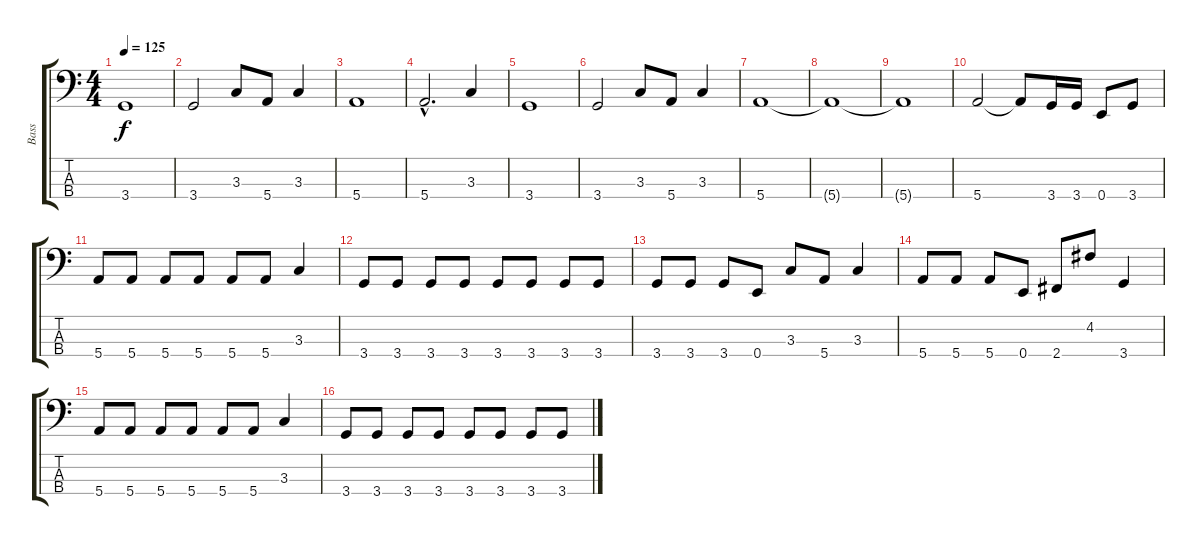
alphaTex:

\track ("Bass" "Bass") {instrument electricbasspick}
\staff {score tabs}
\tuning (G2 D2 A1 E1) {hide}
\ts (4 4)
\tempo 125
\clef f4
\ks c
3.4.1{dy f} |
3.4.2 3.3.8 5.4.8 3.3.4 |
5.4.1 |
5.4{hac}.2{d} 3.3.4 |
3.4.1 |
3.4.2 3.3.8 5.4.8 3.3.4 |
5.4.1 |
5.4{t}.1 |
5.4{t}.1 |
5.4.2 5.4{t}.8 3.4.16 3.4.16 0.4.8 3.4.8 |
5.4.8 5.4.8 5.4.8 5.4.8 5.4.8 5.4.8 3.3.4 |
3.4.8 3.4.8 3.4.8 3.4.8 3.4.8 3.4.8 3.4.8 3.4.8 |
3.4.8 3.4.8 3.4.8 0.4.8 3.3.8 5.4.8 3.3.4 |
5.4.8 5.4.8 5.4.8 0.4.8 2.4.8 4.2.8 3.4.4 |
5.4.8 5.4.8 5.4.8 5.4.8 5.4.8 5.4.8 3.3.4 |
3.4.8 3.4.8 3.4.8 3.4.8 3.4.8 3.4.8 3.4.8 3.4.8
